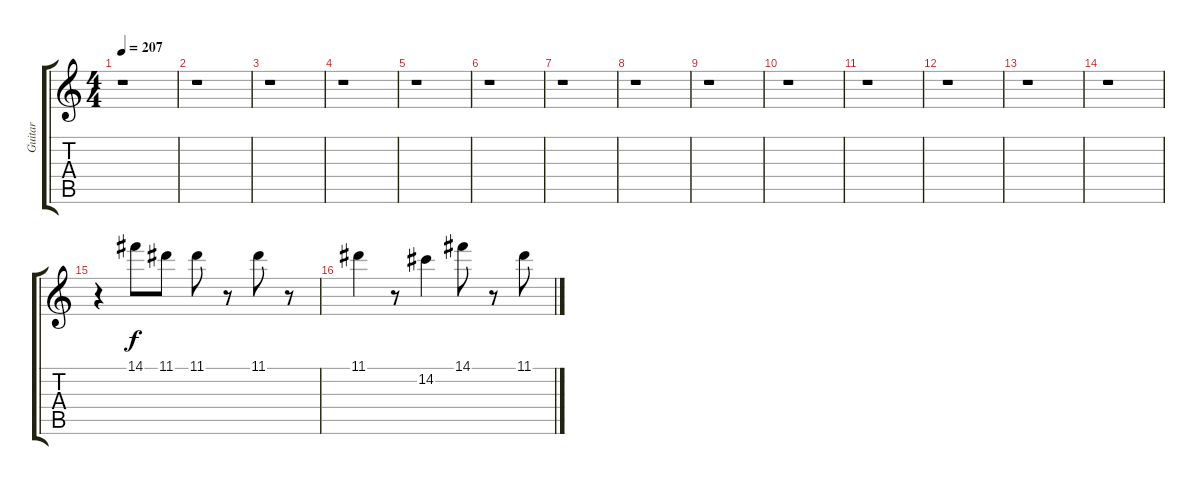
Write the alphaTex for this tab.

\track ("Guitar" "Guitar") {instrument distortionguitar}
\staff {score tabs}
\tuning (E4 B3 G3 D3 A2 E2) {hide}
\ts (4 4)
\tempo 207
\clef g2
\ks c
r.1{dy f instrument distortionguitar} |
r.1 |
r.1 |
r.1 |
r.1 |
r.1 |
r.1 |
r.1 |
r.1 |
r.1 |
r.1 |
r.1 |
r.1 |
r.1 |
r.4 14.1.8 11.1.8 11.1.8 r.8 11.1.8 r.8 |
11.1.4 r.8 14.2.4 14.1.8 r.8 11.1.8
